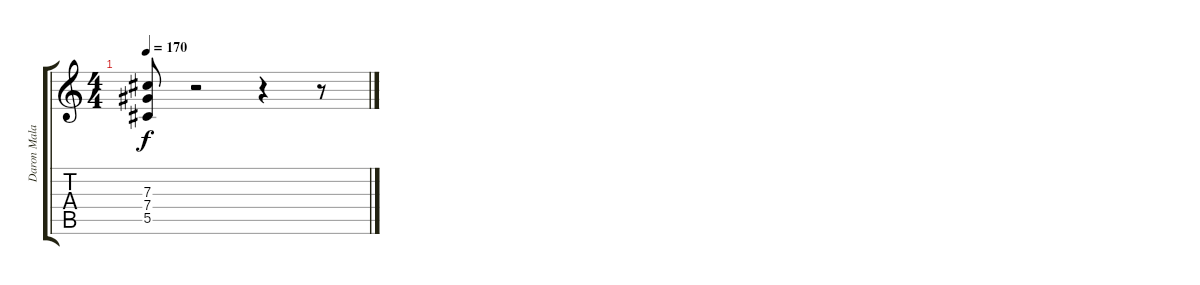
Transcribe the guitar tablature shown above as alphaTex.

\track ("Daron Malakian" "Daron Mala") {instrument distortionguitar}
\staff {score tabs}
\tuning (Eb4 Bb3 Gb3 Db3 Ab2 Db2) {hide}
\ts (4 4)
\tempo 170
\clef g2
\ks c
(7.3 7.4 5.5).8{dy f} r.2 r.4 r.8
